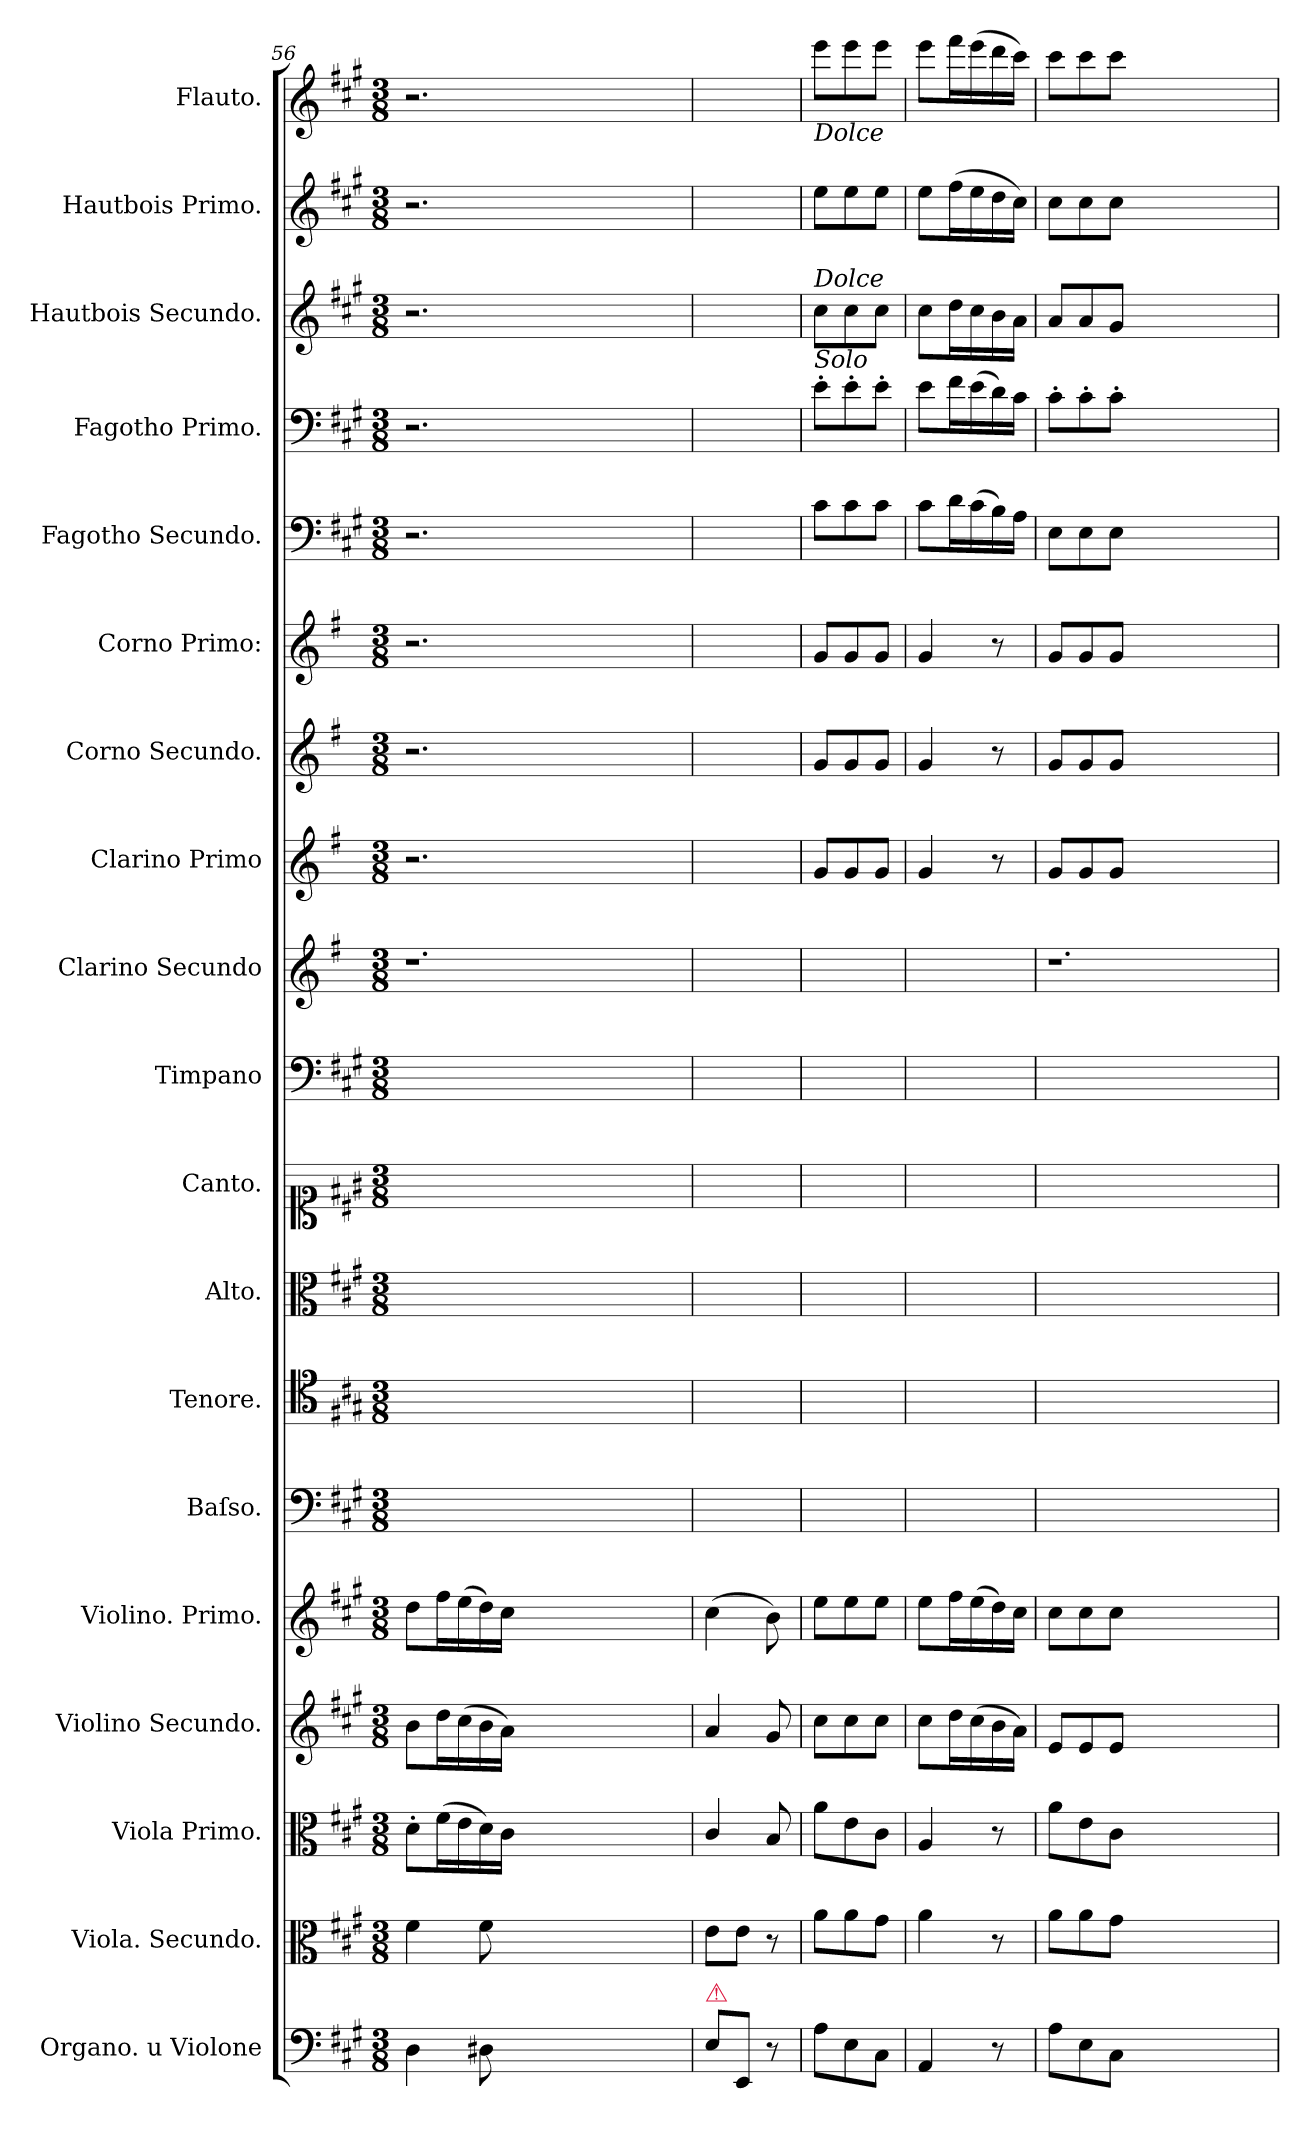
**kern	**dynam	**kern	**dynam	**kern	**dynam	**kern	**dynam	**kern	**dynam	**kern	**kern	**kern	**kern	**kern	**kern	**kern	**dynam	**kern	**kern	**kern	**dynam	**kern	**kern	**kern	**kern
*part19	*part19	*part18	*part18	*part17	*part17	*part16	*part16	*part15	*part15	*part14	*part13	*part12	*part11	*part10	*part9	*part8	*part8	*part7	*part6	*part5	*part5	*part4	*part3	*part2	*part1
*staff19	*staff19	*staff18	*staff18	*staff17	*staff17	*staff16	*staff16	*staff15	*staff15	*staff14	*staff13	*staff12	*staff11	*staff10	*staff9	*staff8	*staff8	*staff7	*staff6	*staff5	*staff5	*staff4	*staff3	*staff2	*staff1
*I"Organo. u Violone	*	*I"Viola. Secundo.	*	*I"Viola Primo.	*	*I"Violino Secundo.	*	*I"Violino. Primo.	*	*I"Baſso.	*I"Tenore.	*I"Alto.	*I"Canto.	*I"Timpano	*I"Clarino Secundo	*I"Clarino Primo	*	*I"Corno Secundo.	*I"Corno Primo:	*I"Fagotho Secundo.	*	*I"Fagotho Primo.	*I"Hautbois Secundo.	*I"Hautbois Primo.	*I"Flauto.
*	*	*I'vla 2	*	*I'vla 1	*	*I'vl 2	*	*I'vl 1	*	*I'B	*I'T	*I'A	*	*I'timp	*I'clno 2	*I'clno 1	*	*I'cor 2	*I'cor 1	*I'fag 2	*	*I'fag 1	*	*	*I'fl
*clefF4	*	*clefC3	*	*clefC3	*	*clefG2	*	*clefG2	*	*clefF4	*clefC4	*clefC3	*clefC1	*clefF4	*clefG2	*clefG2	*	*clefG2	*clefG2	*clefF4	*	*clefF4	*clefG2	*clefG2	*clefG2
*	*	*	*	*	*	*	*	*	*	*	*	*	*	*	*ITrd-1c-2	*ITrd-1c-2	*	*ITrd6c10	*ITrd6c10	*	*	*	*	*	*
*k[f#c#g#]	*	*k[f#c#g#]	*	*k[f#c#g#]	*	*k[f#c#g#]	*	*k[f#c#g#]	*	*k[f#c#g#]	*k[f#c#g#]	*k[f#c#g#]	*k[f#c#g#]	*k[f#c#g#]	*k[f#c#g#]	*k[f#c#g#]	*	*k[f#c#g#]	*k[f#c#g#]	*k[f#c#g#]	*	*k[f#c#g#]	*k[f#c#g#]	*k[f#c#g#]	*k[f#c#g#]
*M3/8	*	*M3/8	*	*M3/8	*	*M3/8	*	*M3/8	*	*M3/8	*M3/8	*M3/8	*M3/8	*M3/8	*M3/8	*M3/8	*	*M3/8	*M3/8	*M3/8	*	*M3/8	*M3/8	*M3/8	*M3/8
=56	=56	=56	=56	=56	=56	=56	=56	=56	=56	=56	=56	=56	=56	=56	=56	=56	=56	=56	=56	=56	=56	=56	=56	=56	=56
4D\	.	4f#\	.	8d'\L	.	8b\L	.	8dd\L	.	4.ryy	4.ryy	4.ryy	4.ryy	4.ryy	1.r	2.r	.	2.r	2.r	2.r	.	2.r	2.r	2.r	2.r
.	.	.	.	(16f#\L	.	16dd\L	.	16ff#\L	.	.	.	.	.	.	.	.	.	.	.	.	.	.	.	.	.
.	.	.	.	16e\	.	(16cc#\	.	(16ee\	.	.	.	.	.	.	.	.	.	.	.	.	.	.	.	.	.
8D#X\	.	8f#\	.	16d\)	.	16b\	.	16dd\)	.	.	.	.	.	.	.	.	.	.	.	.	.	.	.	.	.
.	.	.	.	16c#\JJ	.	16a\JJ)	.	16cc#\JJ	.	.	.	.	.	.	.	.	.	.	.	.	.	.	.	.	.
1ryy	.	1ryy	.	1ryy	.	1ryy	.	1ryy	.	1ryy	1ryy	1ryy	1ryy	1ryy	.	.	.	.	.	.	.	.	.	.	.
.	.	.	.	.	.	.	.	.	.	.	.	.	.	.	.	2.ryy	.	2.ryy	2.ryy	2.ryy	.	2.ryy	2.ryy	2.ryy	2.ryy
8ryy	.	8ryy	.	8ryy	.	8ryy	.	8ryy	.	8ryy	8ryy	8ryy	8ryy	8ryy	.	.	.	.	.	.	.	.	.	.	.
=57	=57	=57	=57	=57	=57	=57	=57	=57	=57	=57	=57	=57	=57	=57	=57	=57	=57	=57	=57	=57	=57	=57	=57	=57	=57
!LO:TX:a:color=crimson:t=⚠	!	!	!	!	!	!	!	!	!	!	!	!	!	!	!	!	!	!	!	!	!	!	!	!	!
!	!	!	!	!	!LO:DY:b	!	!	!	!	!	!	!	!	!	!	!	!	!	!	!	!	!	!	!	!
8E\L	.	8e\L	.	4c#/	fo	4a/	.	(4cc#\	.	4.ryy	4.ryy	4.ryy	4.ryy	4.ryy	4.ryy	4.ryy	.	4.ryy	4.ryy	4.ryy	.	4.ryy	4.ryy	4.ryy	4.ryy
8EE/J	.	8e\J	.	.	.	.	.	.	.	.	.	.	.	.	.	.	.	.	.	.	.	.	.	.	.
8r	.	8r	.	8B/	.	8g#/	.	8b\)	.	.	.	.	.	.	.	.	.	.	.	.	.	.	.	.	.
=58	=58	=58	=58	=58	=58	=58	=58	=58	=58	=58	=58	=58	=58	=58	=58	=58	=58	=58	=58	=58	=58	=58	=58	=58	=58
!	!	!	!	!	!	!	!	!	!	!	!	!	!	!	!	!	!	!	!	!	!	!	!	!	!LO:TX:b:i:t=Dolce
!	!	!	!	!	!	!	!	!	!	!	!	!	!	!	!	!	!	!	!	!	!	!	!LO:TX:a:i:t=Dolce	!	!
!	!	!	!	!	!	!	!	!	!	!	!	!	!	!	!	!	!	!	!	!	!	!LO:TX:a:i:t=Solo	!	!	!
!	!LO:DY:b	!	!LO:DY:b	!	!	!	!LO:DY:b:rj	!	!	!	!	!	!	!	!	!	!	!	!	!	!	!	!	!	!
!	!	!	!	!	!	!	!LO:DY:n=1:a	!	!LO:DY:b	!	!	!	!	!	!	!	!LO:DY:b	!	!	!	!LO:DY:a	!	!	!	!
8A\L	mezzo forte	8a\L	for	8a\L	.	8cc#\L	forlo f	8ee\L	m for.	4.ryy	4.ryy	4.ryy	4.ryy	4.ryy	4.ryy	8a/L	mezzo	8A/L	8A/L	8c#\L	Mezzo f&colon;	8e'\L	8cc#\L	8ee\L	8eee\L
8E\	.	8a\	.	8e\	.	8cc#\	.	8ee\	.	.	.	.	.	.	.	8a/	.	8A/	8A/	8c#\	.	8e'\	8cc#\	8ee\	8eee\
8C#\J	.	8g#\J	.	8c#\J	.	8cc#\J	.	8ee\J	.	.	.	.	.	.	.	8a/J	.	8A/J	8A/J	8c#\J	.	8e'\J	8cc#\J	8ee\J	8eee\J
=59	=59	=59	=59	=59	=59	=59	=59	=59	=59	=59	=59	=59	=59	=59	=59	=59	=59	=59	=59	=59	=59	=59	=59	=59	=59
4AA/	.	4a\	.	4A/	.	8cc#\L	.	8ee\L	.	4.ryy	4.ryy	4.ryy	4.ryy	4.ryy	4.ryy	4a/	.	4A/	4A/	8c#\L	.	8e\L	8cc#\L	8ee\L	8eee\L
.	.	.	.	.	.	16dd\L	.	16ff#\L	.	.	.	.	.	.	.	.	.	.	.	16d\L	.	16f#\L	16dd\L	(16ff#\L	16fff#\L
.	.	.	.	.	.	(16cc#\	.	(16ee\	.	.	.	.	.	.	.	.	.	.	.	(16c#\	.	(16e\	16cc#\	16ee\	(16eee\
8r	.	8r	.	8r	.	16b\	.	16dd\)	.	.	.	.	.	.	.	8r	.	8r	8r	16B\)	.	16d\)	16b\	16dd\	16ddd\
.	.	.	.	.	.	16a\JJ)	.	16cc#\JJ	.	.	.	.	.	.	.	.	.	.	.	16A\JJ	.	16c#\JJ	16a\JJ	16cc#\JJ)	16ccc#\JJ)
=60	=60	=60	=60	=60	=60	=60	=60	=60	=60	=60	=60	=60	=60	=60	=60	=60	=60	=60	=60	=60	=60	=60	=60	=60	=60
!	!	!	!	!	!	!	!	!	!	!	!	!	!	!	!	!	!LO:DY:b	!	!	!	!	!	!	!	!
8A\L	.	8a\L	.	8a\L	.	8e/L	.	8cc#\L	.	4.ryy	4.ryy	4.ryy	4.ryy	4.ryy	1.r	8a/L	for	8A/L	8A/L	8E\L	.	8c#'\L	8a/L	8cc#\L	8ccc#\L
8E\	.	8a\	.	8e\	.	8e/	.	8cc#\	.	.	.	.	.	.	.	8a/	.	8A/	8A/	8E\	.	8c#'\	8a/	8cc#\	8ccc#\
8C#\J	.	8g#\J	.	8c#\J	.	8e/J	.	8cc#\J	.	.	.	.	.	.	.	8a/J	.	8A/J	8A/J	8E\J	.	8c#'\J	8g#/J	8cc#\J	8ccc#\J
1ryy	.	1ryy	.	1ryy	.	1ryy	.	1ryy	.	1ryy	1ryy	1ryy	1ryy	1ryy	.	1ryy	.	1ryy	1ryy	1ryy	.	1ryy	1ryy	1ryy	1ryy
8ryy	.	8ryy	.	8ryy	.	8ryy	.	8ryy	.	8ryy	8ryy	8ryy	8ryy	8ryy	.	8ryy	.	8ryy	8ryy	8ryy	.	8ryy	8ryy	8ryy	8ryy
=	=	=	=	=	=	=	=	=	=	=	=	=	=	=	=	=	=	=	=	=	=	=	=	=	=
*-	*-	*-	*-	*-	*-	*-	*-	*-	*-	*-	*-	*-	*-	*-	*-	*-	*-	*-	*-	*-	*-	*-	*-	*-	*-
